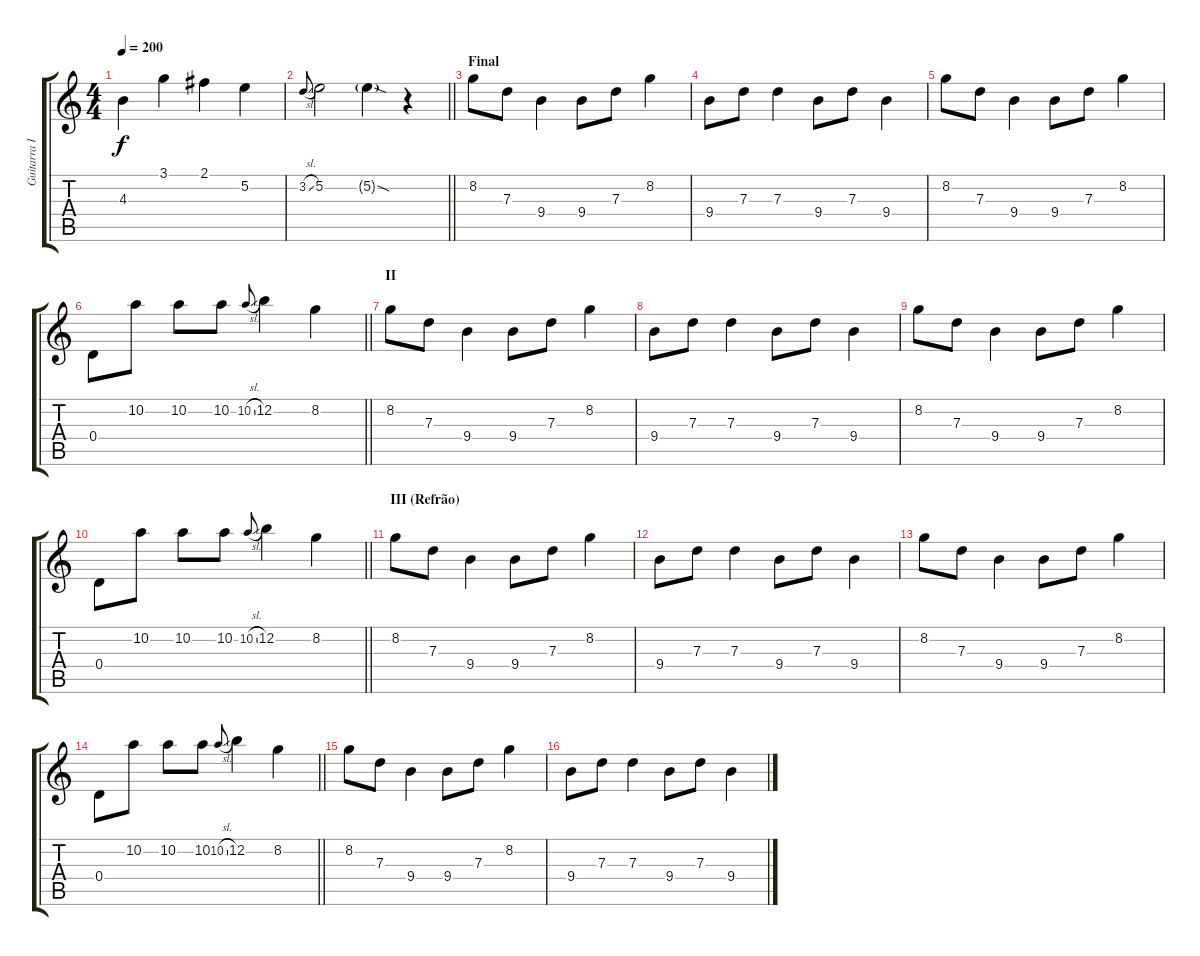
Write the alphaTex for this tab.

\track ("Guitarra I" "Guitarra I") {instrument distortionguitar}
\staff {score tabs}
\tuning (E4 B3 G3 D3 A2 D2) {hide}
\ts (4 4)
\tempo 200
\clef g2
\ks c
4.3{t}.4{dy f} 3.1.4 2.1.4 5.2.4 |
\barLineRight lightlight
3.2{sl}.8{gr onbeat} 5.2.2 5.2{sod g}.4 r.4 |
\section ("" "Final")
8.2.8 7.3.8 9.4.4 9.4.8 7.3.8 8.2.4 |
9.4.8 7.3.8 7.3.4 9.4.8 7.3.8 9.4.4 |
8.2.8 7.3.8 9.4.4 9.4.8 7.3.8 8.2.4 |
\barLineRight lightlight
0.4.8 10.2.8 10.2.8 10.2.8 10.2{sl}.8{gr onbeat} 12.2.4 8.2.4 |
\section ("" "II")
8.2.8 7.3.8 9.4.4 9.4.8 7.3.8 8.2.4 |
9.4.8 7.3.8 7.3.4 9.4.8 7.3.8 9.4.4 |
8.2.8 7.3.8 9.4.4 9.4.8 7.3.8 8.2.4 |
\barLineRight lightlight
0.4.8 10.2.8 10.2.8 10.2.8 10.2{sl}.8{gr onbeat} 12.2.4 8.2.4 |
\section ("" "III (Refrão)")
8.2.8 7.3.8 9.4.4 9.4.8 7.3.8 8.2.4 |
9.4.8 7.3.8 7.3.4 9.4.8 7.3.8 9.4.4 |
8.2.8 7.3.8 9.4.4 9.4.8 7.3.8 8.2.4 |
\barLineRight lightlight
0.4.8 10.2.8 10.2.8 10.2.8 10.2{sl}.8{gr onbeat} 12.2.4 8.2.4 |
8.2.8 7.3.8 9.4.4 9.4.8 7.3.8 8.2.4 |
9.4.8 7.3.8 7.3.4 9.4.8 7.3.8 9.4.4
